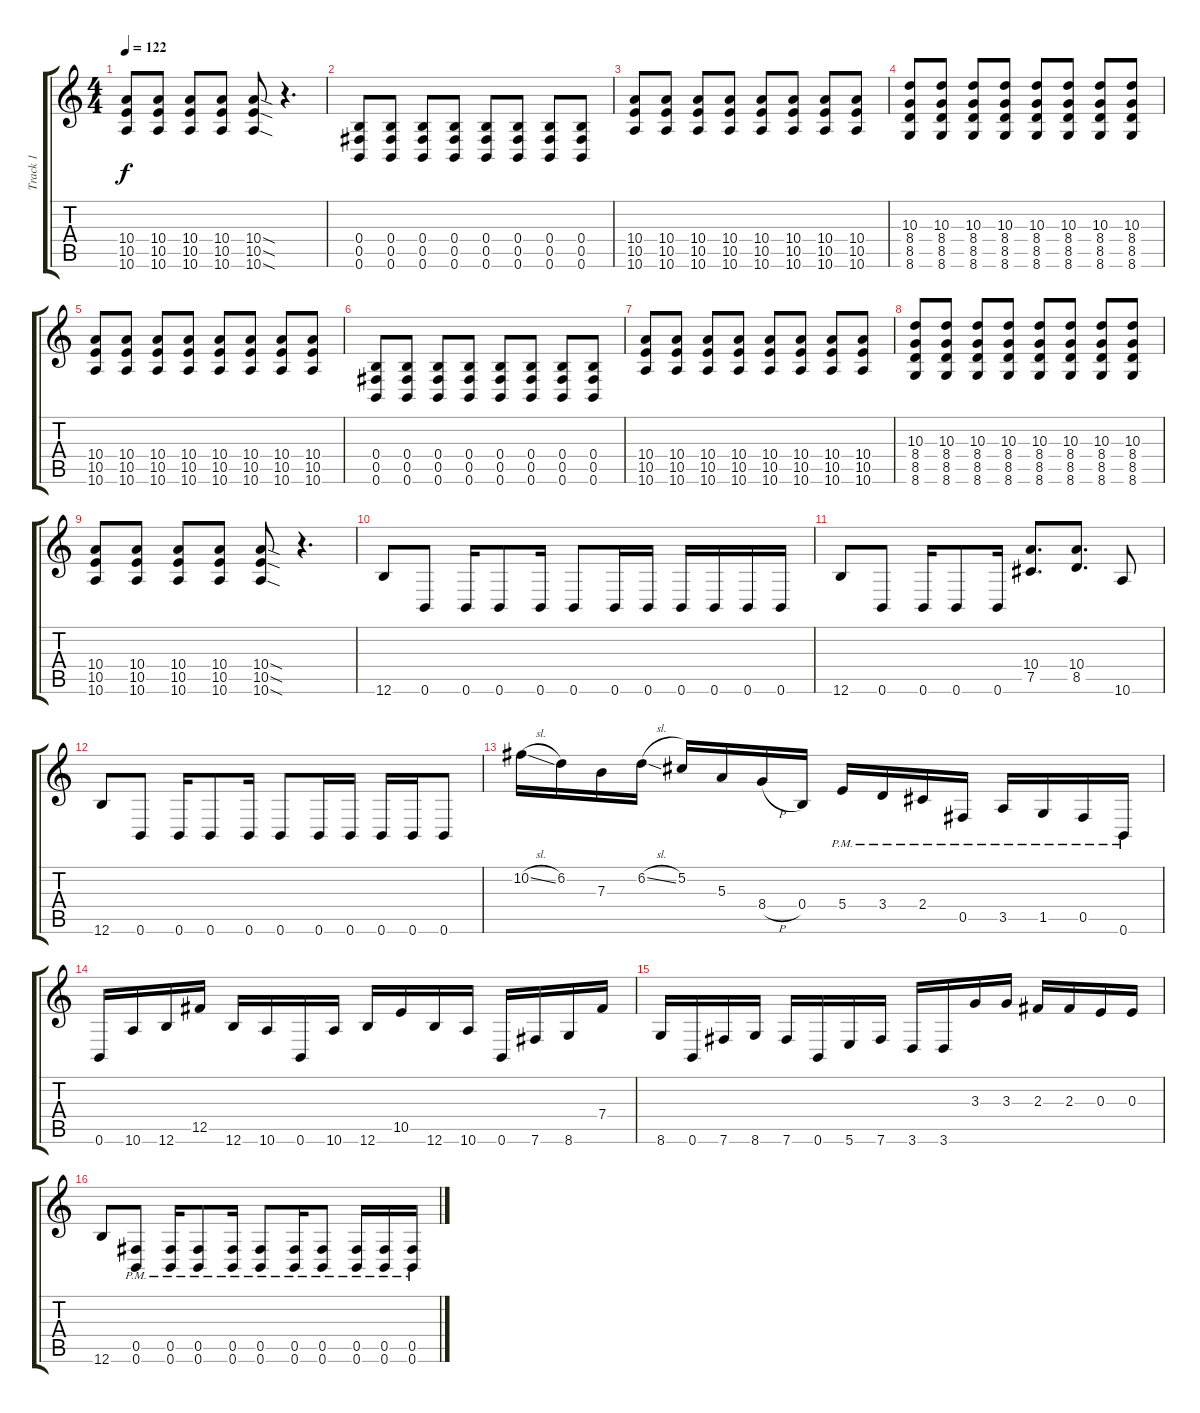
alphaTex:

\track ("Track 1" "Track 1") {instrument distortionguitar}
\staff {score tabs}
\tuning (Db4 Ab3 E3 B2 Gb2 B1) {hide}
\ts (4 4)
\tempo 122
\clef g2
\ks c
(10.4 10.5 10.6).8{dy f} (10.4 10.5 10.6).8 (10.4 10.5 10.6).8 (10.4 10.5 10.6).8 (10.4{sod} 10.5{sod} 10.6{sod}).8 r.4{d} |
(0.4 0.5 0.6).8 (0.4 0.5 0.6).8 (0.4 0.5 0.6).8 (0.4 0.5 0.6).8 (0.4 0.5 0.6).8 (0.4 0.5 0.6).8 (0.4 0.5 0.6).8 (0.4 0.5 0.6).8 |
(10.4 10.5 10.6).8 (10.4 10.5 10.6).8 (10.4 10.5 10.6).8 (10.4 10.5 10.6).8 (10.4 10.5 10.6).8 (10.4 10.5 10.6).8 (10.4 10.5 10.6).8 (10.4 10.5 10.6).8 |
(10.3 8.4 8.5 8.6).8 (10.3 8.4 8.5 8.6).8 (10.3 8.4 8.5 8.6).8 (10.3 8.4 8.5 8.6).8 (10.3 8.4 8.5 8.6).8 (10.3 8.4 8.5 8.6).8 (10.3 8.4 8.5 8.6).8 (10.3 8.4 8.5 8.6).8 |
(10.4 10.5 10.6).8 (10.4 10.5 10.6).8 (10.4 10.5 10.6).8 (10.4 10.5 10.6).8 (10.4 10.5 10.6).8 (10.4 10.5 10.6).8 (10.4 10.5 10.6).8 (10.4 10.5 10.6).8 |
(0.4 0.5 0.6).8 (0.4 0.5 0.6).8 (0.4 0.5 0.6).8 (0.4 0.5 0.6).8 (0.4 0.5 0.6).8 (0.4 0.5 0.6).8 (0.4 0.5 0.6).8 (0.4 0.5 0.6).8 |
(10.4 10.5 10.6).8 (10.4 10.5 10.6).8 (10.4 10.5 10.6).8 (10.4 10.5 10.6).8 (10.4 10.5 10.6).8 (10.4 10.5 10.6).8 (10.4 10.5 10.6).8 (10.4 10.5 10.6).8 |
(10.3 8.4 8.5 8.6).8 (10.3 8.4 8.5 8.6).8 (10.3 8.4 8.5 8.6).8 (10.3 8.4 8.5 8.6).8 (10.3 8.4 8.5 8.6).8 (10.3 8.4 8.5 8.6).8 (10.3 8.4 8.5 8.6).8 (10.3 8.4 8.5 8.6).8 |
(10.4 10.5 10.6).8 (10.4 10.5 10.6).8 (10.4 10.5 10.6).8 (10.4 10.5 10.6).8 (10.4{sod} 10.5{sod} 10.6{sod}).8 r.4{d} |
12.6.8 0.6.8 0.6.16 0.6.8 0.6.16 0.6.8 0.6.16 0.6.16 0.6.16 0.6.16 0.6.16 0.6.16 |
12.6.8 0.6.8 0.6.16 0.6.8 0.6.16 (10.4 7.5).8{d} (10.4 8.5).8{d} 10.6.8 |
12.6.8 0.6.8 0.6.16 0.6.8 0.6.16 0.6.8 0.6.16 0.6.16 0.6.16 0.6.16 0.6.8 |
10.2{sl}.16 6.2.16 7.3.16 6.2{sl}.16 5.2.16 5.3.16 8.4{h}.16 0.4.16 5.4{pm}.16 3.4{pm}.16 2.4{pm}.16 0.5{pm}.16 3.5{pm}.16 1.5{pm}.16 0.5{pm}.16 0.6{pm}.16 |
0.6.16 10.6.16 12.6.16 12.5.16 12.6.16 10.6.16 0.6.16 10.6.16 12.6.16 10.5.16 12.6.16 10.6.16 0.6.16 7.6.16 8.6.16 7.4.16 |
8.6.16 0.6.16 7.6.16 8.6.16 7.6.16 0.6.16 5.6.16 7.6.16 3.6.16 3.6.16 3.3.16 3.3.16 2.3.16 2.3.16 0.3.16 0.3.16 |
12.6.8 (0.5{pm} 0.6{pm}).8 (0.5{pm} 0.6{pm}).16 (0.5{pm} 0.6{pm}).8 (0.5{pm} 0.6{pm}).16 (0.5{pm} 0.6{pm}).8 (0.5{pm} 0.6{pm}).16 (0.5{pm} 0.6{pm}).8 (0.5{pm} 0.6{pm}).16 (0.5{pm} 0.6{pm}).16 (0.5{pm} 0.6{pm}).16
